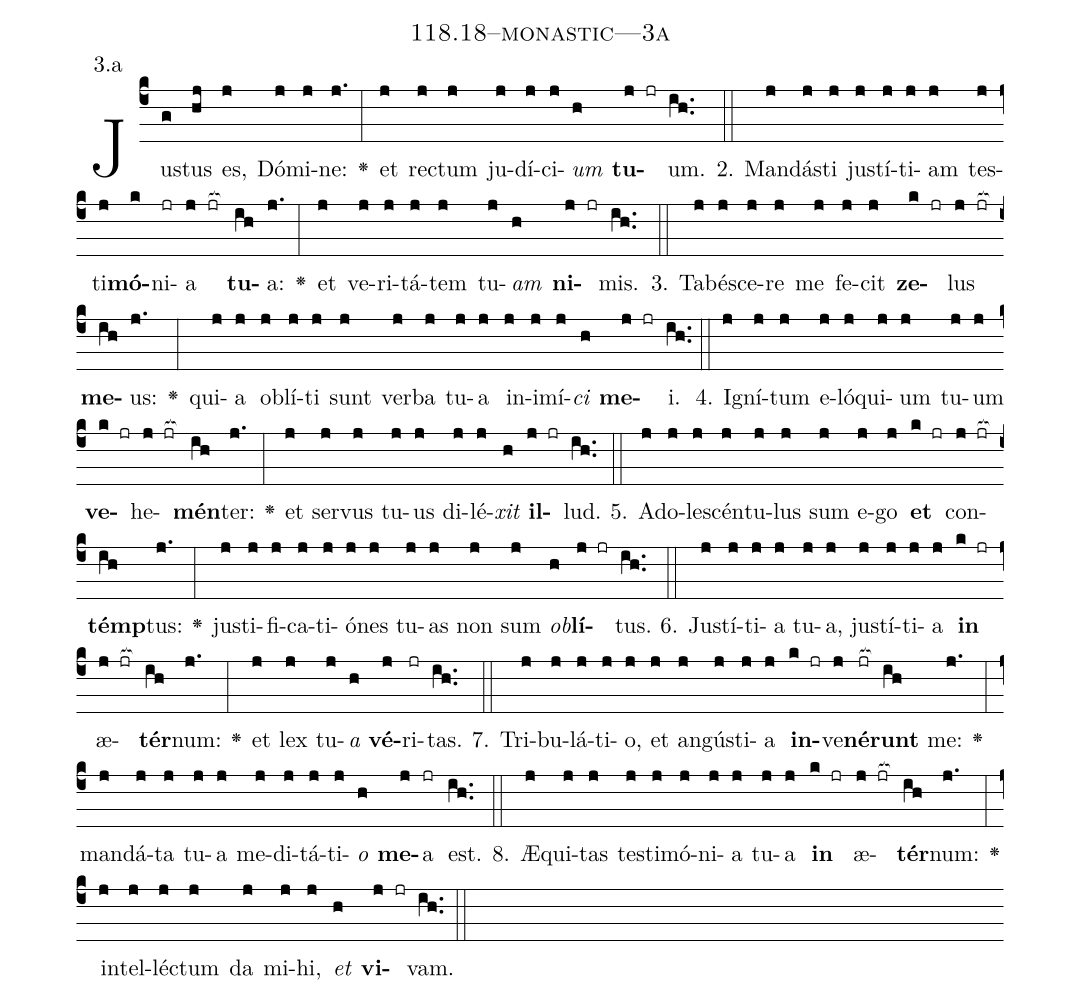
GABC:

name: 118.18--monastic---3a;
annotation: 3.a;
%%
(c4)Jus(g)tus(hj) es,(j) Dó(j)mi(j)ne:(j.) <v>\greheightstar</v>(:) et(j) rec(j)tum(j) ju(j)dí(j)ci(j)<i>um</i>(h) <b>tu</b>(j jr)um.(ih..) (::)
2. Man(j)dás(j)ti(j) jus(j)tí(j)ti(j)am(j) tes(j)ti(j)<b>mó</b>(k)ni(jr)a(j jr[ocb:1{]) <b>tu</b>(ih[ocb:0}])a:(j.) <v>\greheightstar</v>(:) et(j) ve(j)ri(j)tá(j)tem(j) tu(j)<i>am</i>(h) <b>ni</b>(j jr)mis.(ih..) (::)
3. Ta(j)bé(j)sce(j)re(j) me(j) fe(j)cit(j) <b>ze</b>(k jr)lus(j jr[ocb:1{]) <b>me</b>(ih[ocb:0}])us:(j.) <v>\greheightstar</v>(:) qui(j)a(j) ob(j)lí(j)ti(j) sunt(j) ver(j)ba(j) tu(j)a(j) in(j)i(j)mí(j)<i>ci</i>(h) <b>me</b>(j jr)i.(ih..) (::)
4. I(j)gní(j)tum(j) e(j)ló(j)qui(j)um(j) tu(j)um(j) <b>ve</b>(k jr)he(j jr[ocb:1{])<b>mén</b>(ih[ocb:0}])ter:(j.) <v>\greheightstar</v>(:) et(j) ser(j)vus(j) tu(j)us(j) di(j)lé(j)<i>xit</i>(h) <b>il</b>(j jr)lud.(ih..) (::)
5. Ad(j)o(j)le(j)scén(j)tu(j)lus(j) sum(j) e(j)go(j) <b>et</b>(k jr) con(j jr[ocb:1{])<b>témp</b>(ih[ocb:0}])tus:(j.) <v>\greheightstar</v>(:) jus(j)ti(j)fi(j)ca(j)ti(j)ó(j)nes(j) tu(j)as(j) non(j) sum(j) <i>ob</i>(h)<b>lí</b>(j jr)tus.(ih..) (::)
6. Jus(j)tí(j)ti(j)a(j) tu(j)a,(j) jus(j)tí(j)ti(j)a(j) <b>in</b>(k jr) æ(j jr[ocb:1{])<b>tér</b>(ih[ocb:0}])num:(j.) <v>\greheightstar</v>(:) et(j) lex(j) tu(j)<i>a</i>(h) <b>vé</b>(j)ri(jr)tas.(ih..) (::)
7. Tri(j)bu(j)lá(j)ti(j)o,(j) et(j) an(j)gús(j)ti(j)a(j) <b>in</b>(k jr)ve(j)<b>né</b>(jr[ocb:1{])<b>runt</b>(ih[ocb:0}]) me:(j.) <v>\greheightstar</v>(:) man(j)dá(j)ta(j) tu(j)a(j) me(j)di(j)tá(j)ti(j)<i>o</i>(h) <b>me</b>(j)a(jr) est.(ih..) (::)
8. Æ(j)qui(j)tas(j) tes(j)ti(j)mó(j)ni(j)a(j) tu(j)a(j) <b>in</b>(k jr) æ(j jr[ocb:1{])<b>tér</b>(ih[ocb:0}])num:(j.) <v>\greheightstar</v>(:) in(j)tel(j)léc(j)tum(j) da(j) mi(j)hi,(j) <i>et</i>(h) <b>vi</b>(j jr)vam.(ih..) (::)
